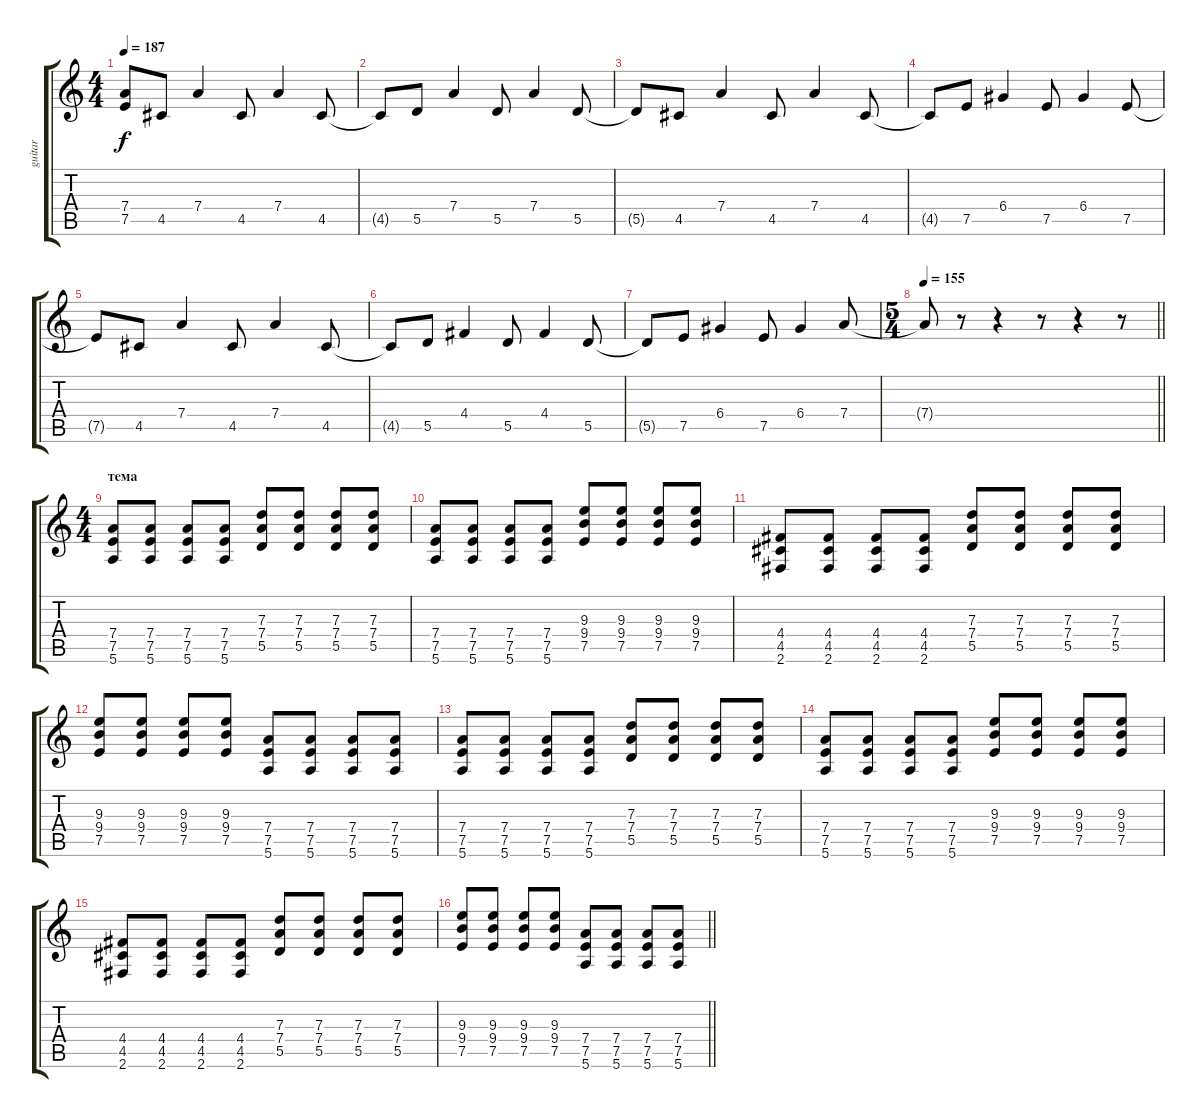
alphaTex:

\track ("guitar" "guitar") {instrument electricguitarjazz}
\staff {score tabs}
\tuning (E4 B3 G3 D3 A2 E2) {hide}
\ts (4 4)
\tempo 187
\clef g2
\ks c
(7.4 7.5{t}).8{dy f} 4.5.8 7.4.4 4.5.8 7.4.4 4.5.8 |
4.5{t}.8 5.5.8 7.4.4 5.5.8 7.4.4 5.5.8 |
5.5{t}.8 4.5.8 7.4.4 4.5.8 7.4.4 4.5.8 |
4.5{t}.8 7.5.8 6.4.4 7.5.8 6.4.4 7.5.8 |
7.5{t}.8 4.5.8 7.4.4 4.5.8 7.4.4 4.5.8 |
4.5{t}.8 5.5.8 4.4.4 5.5.8 4.4.4 5.5.8 |
5.5{t}.8 7.5.8 6.4.4 7.5.8 6.4.4 7.4.8 |
\ts (5 4)
\tempo 155
\barLineRight lightlight
7.4{t}.8 r.8 r.4 r.8 r.4 r.8 |
\ts (4 4)
\section ("" "тема")
(7.4 7.5 5.6).8{instrument distortionguitar} (7.4 7.5 5.6).8 (7.4 7.5 5.6).8 (7.4 7.5 5.6).8 (7.3 7.4 5.5).8 (7.3 7.4 5.5).8 (7.3 7.4 5.5).8 (7.3 7.4 5.5).8 |
(7.4 7.5 5.6).8 (7.4 7.5 5.6).8 (7.4 7.5 5.6).8 (7.4 7.5 5.6).8 (9.3 9.4 7.5).8 (9.3 9.4 7.5).8 (9.3 9.4 7.5).8 (9.3 9.4 7.5).8 |
(4.4 4.5 2.6).8 (4.4 4.5 2.6).8 (4.4 4.5 2.6).8 (4.4 4.5 2.6).8 (7.3 7.4 5.5).8 (7.3 7.4 5.5).8 (7.3 7.4 5.5).8 (7.3 7.4 5.5).8 |
(9.3 9.4 7.5).8 (9.3 9.4 7.5).8 (9.3 9.4 7.5).8 (9.3 9.4 7.5).8 (7.4 7.5 5.6).8 (7.4 7.5 5.6).8 (7.4 7.5 5.6).8 (7.4 7.5 5.6).8 |
(7.4 7.5 5.6).8 (7.4 7.5 5.6).8 (7.4 7.5 5.6).8 (7.4 7.5 5.6).8 (7.3 7.4 5.5).8 (7.3 7.4 5.5).8 (7.3 7.4 5.5).8 (7.3 7.4 5.5).8 |
(7.4 7.5 5.6).8 (7.4 7.5 5.6).8 (7.4 7.5 5.6).8 (7.4 7.5 5.6).8 (9.3 9.4 7.5).8 (9.3 9.4 7.5).8 (9.3 9.4 7.5).8 (9.3 9.4 7.5).8 |
(4.4 4.5 2.6).8 (4.4 4.5 2.6).8 (4.4 4.5 2.6).8 (4.4 4.5 2.6).8 (7.3 7.4 5.5).8 (7.3 7.4 5.5).8 (7.3 7.4 5.5).8 (7.3 7.4 5.5).8 |
\barLineRight lightlight
(9.3 9.4 7.5).8 (9.3 9.4 7.5).8 (9.3 9.4 7.5).8 (9.3 9.4 7.5).8 (7.4 7.5 5.6).8 (7.4 7.5 5.6).8 (7.4 7.5 5.6).8 (7.4 7.5 5.6).8
